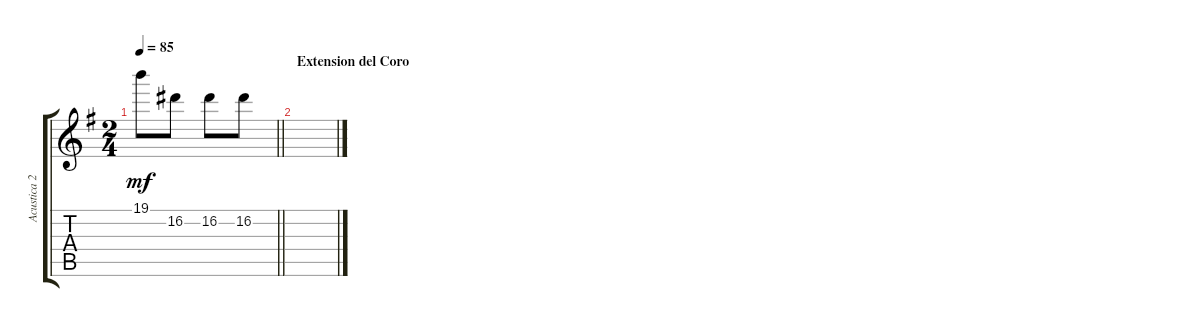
\track ("Acustica 2" "Acustica 2") {instrument acousticguitarnylon}
\staff {score tabs}
\tuning (E4 B3 G3 D3 A2 E2) {hide}
\ts (2 4)
\tempo 85
\clef g2
\barLineRight lightlight
\ks g
19.1.8{dy mf} 16.2.8 16.2.8 16.2.8 |
\section ("" "Extension del Coro")
